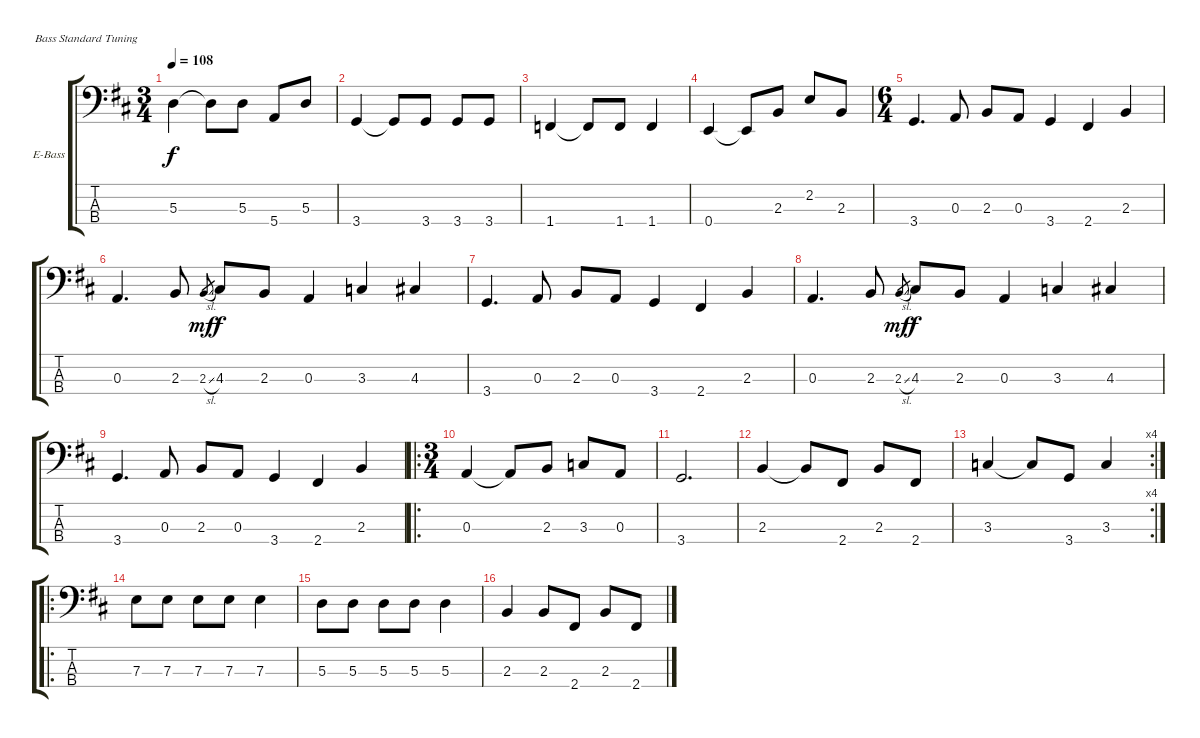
\bracketExtendMode groupsimilarinstruments
\firstSystemTrackNameOrientation horizontal
\otherSystemsTrackNameOrientation horizontal
\track ("Bass" "E-Bass") {instrument electricbasspick}
\staff {score tabs}
\tuning (G2 D2 A1 E1)
\ts (3 4)
\tempo 108
\clef f4
\scale
1.06305
\ks d
5.3.4{dy f} 5.3{t}.8 5.3.8 5.4.8 5.3.8 |
\scale
0.936948 3.4.4 3.4{t}.8 3.4.8 3.4.8 3.4.8 |
\scale
1.06305 1.4.4 1.4{t}.8 1.4.8 1.4.4 |
\scale
0.936948 0.4.4 0.4{t}.8 2.3.8 2.2.8 2.3.8 |
\ts (6 4)
\beaming (8 2 2 2)
\scale
1.09332 3.4.4{d} 0.3.8 2.3.8 0.3.8 3.4.4 2.4.4 2.3.4 |
\scale
0.906684 0.3.4{d} 2.3.8 2.3{sl}.8{gr dy mf} 4.3.8{dy f} 2.3.8 0.3.4 3.3.4 4.3.4 |
\scale
1.06305 3.4.4{d} 0.3.8 2.3.8 0.3.8 3.4.4 2.4.4 2.3.4 |
\scale
0.936948 0.3.4{d} 2.3.8 2.3{sl}.8{gr dy mf} 4.3.8{dy f} 2.3.8 0.3.4 3.3.4 4.3.4 |
\scale
1.06305 3.4.4{d} 0.3.8 2.3.8 0.3.8 3.4.4 2.4.4 2.3.4 |
\ro
\ts (3 4)
\beaming (8 2 2 2)
\scale
0.936948 0.3.4 0.3{t}.8 2.3.8 3.3.8 0.3.8 |
\scale
1.06305 3.4.2{d} |
\scale
0.936948 2.3.4 2.3{t}.8 2.4.8 2.3.8 2.4.8 |
\rc 4
\scale
1.06305 3.3.4 3.3{t}.8 3.4.8 3.3.4 |
\ro
\scale
0.936948 7.3.8 7.3.8 7.3.8 7.3.8 7.3.4 |
\scale
1.06305 5.3.8 5.3.8 5.3.8 5.3.8 5.3.4 |
\scale
0.936948 2.3.4 2.3.8 2.4.8 2.3.8 2.4.8
